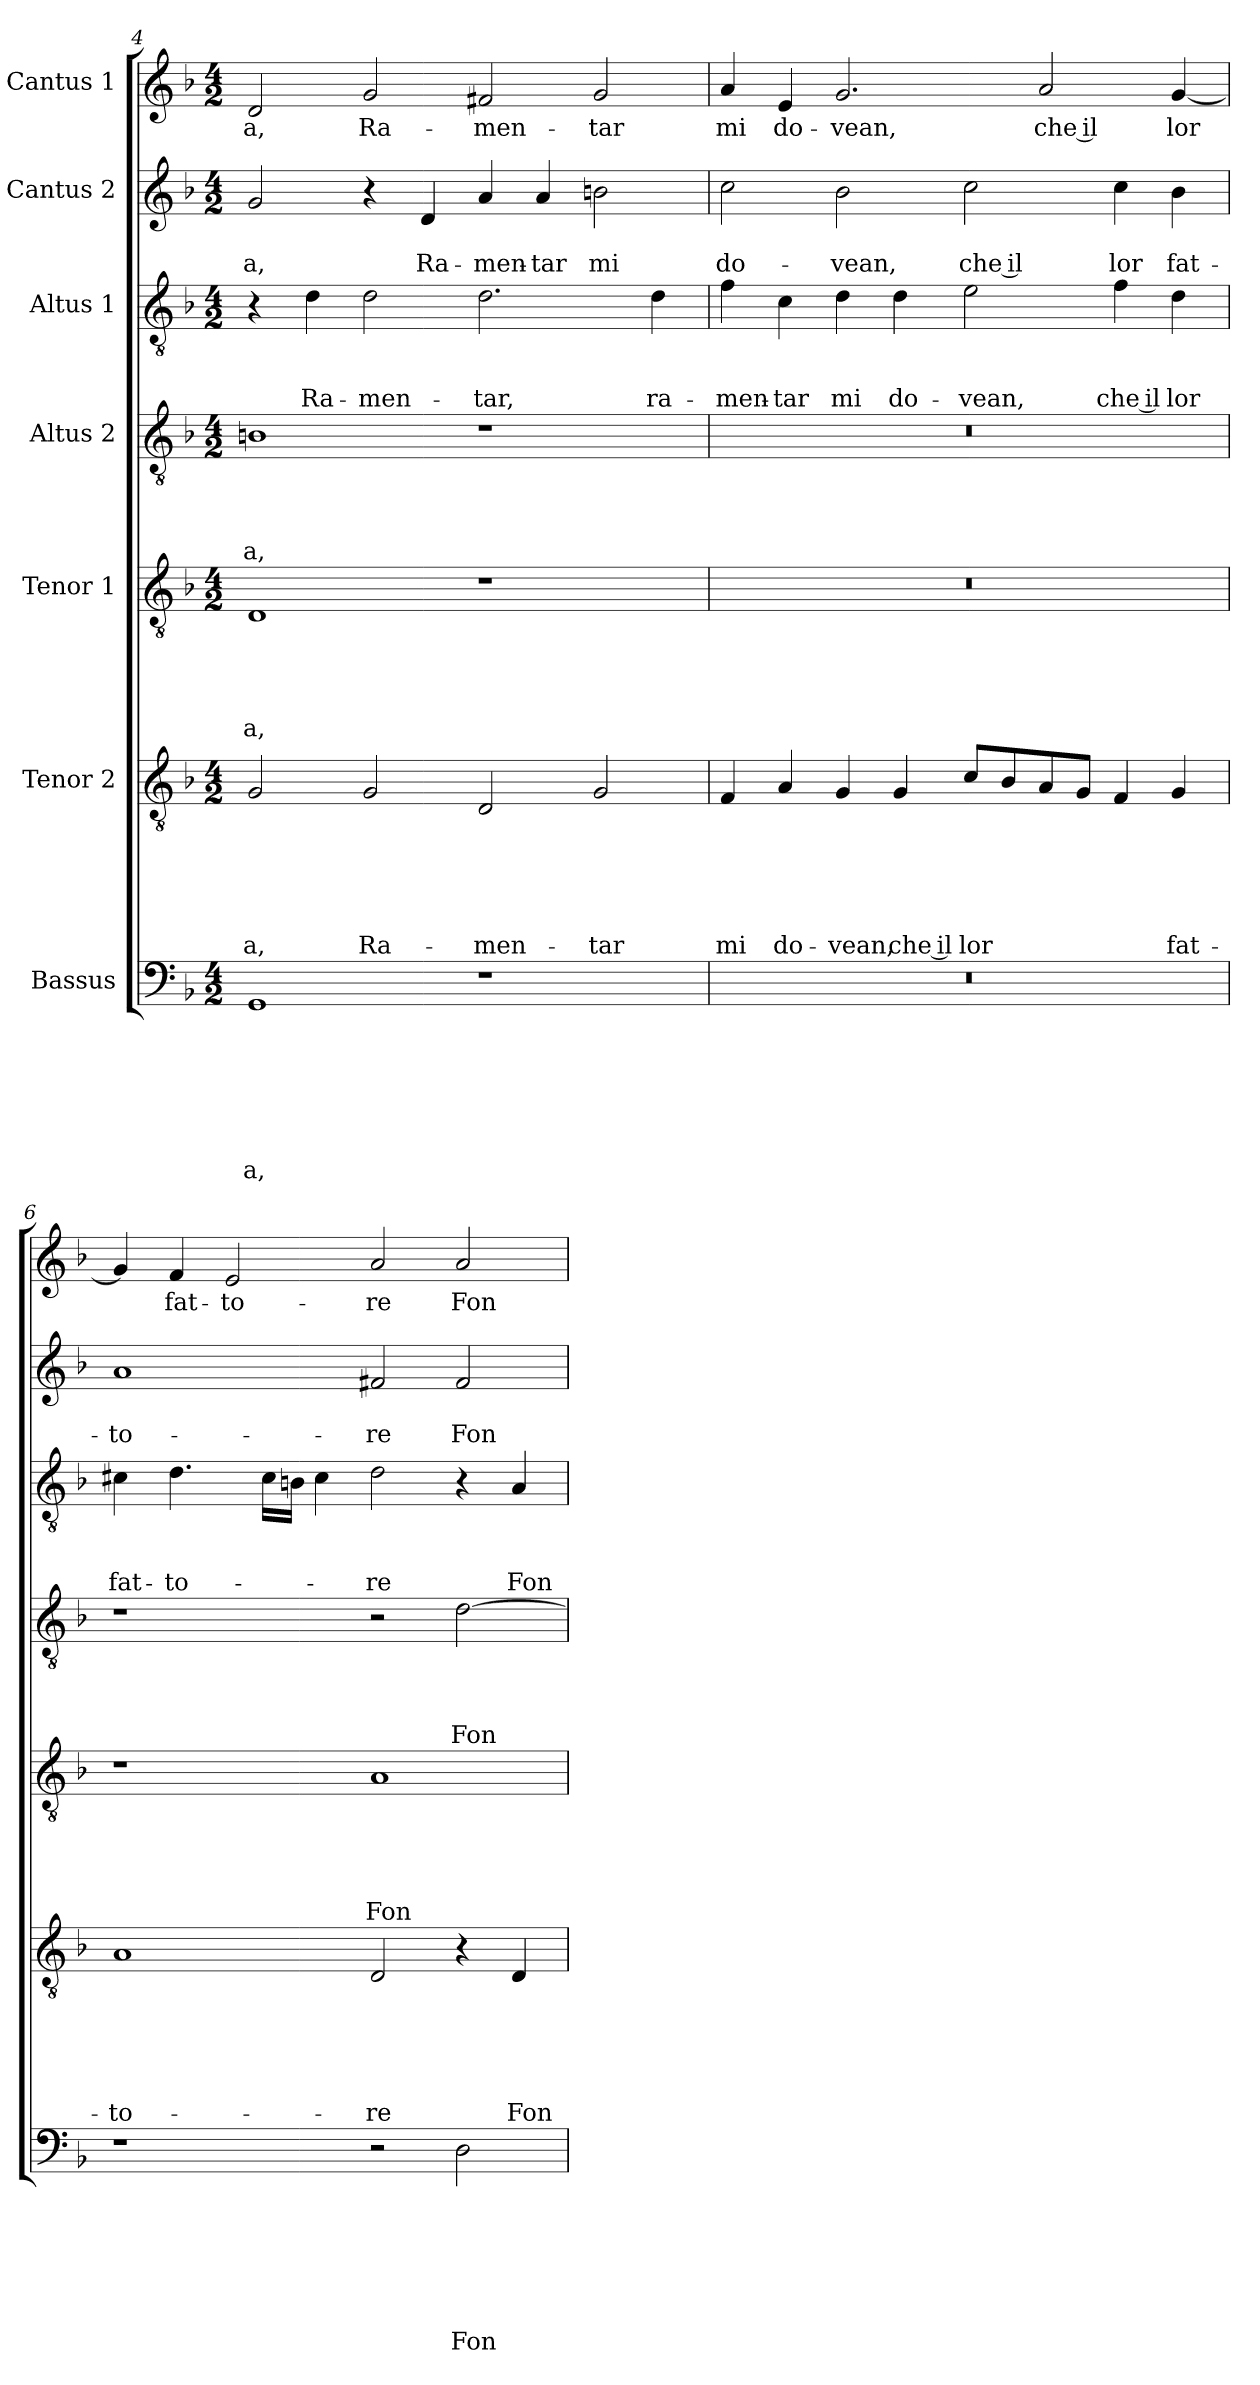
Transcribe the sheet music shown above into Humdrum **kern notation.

**kern	**text	**text	**text	**text	**text	**text	**text	**kern	**text	**text	**text	**text	**text	**text	**kern	**text	**text	**text	**text	**text	**kern	**text	**text	**text	**text	**kern	**text	**text	**text	**kern	**text	**text	**kern	**text
*part7	*part7	*part7	*part7	*part7	*part7	*part7	*part7	*part6	*part6	*part6	*part6	*part6	*part6	*part6	*part5	*part5	*part5	*part5	*part5	*part5	*part4	*part4	*part4	*part4	*part4	*part3	*part3	*part3	*part3	*part2	*part2	*part2	*part1	*part1
*staff7	*staff7	*staff7	*staff7	*staff7	*staff7	*staff7	*staff7	*staff6	*staff6	*staff6	*staff6	*staff6	*staff6	*staff6	*staff5	*staff5	*staff5	*staff5	*staff5	*staff5	*staff4	*staff4	*staff4	*staff4	*staff4	*staff3	*staff3	*staff3	*staff3	*staff2	*staff2	*staff2	*staff1	*staff1
*I"Bassus	*	*	*	*	*	*	*	*I"Tenor 2	*	*	*	*	*	*	*I"Tenor 1	*	*	*	*	*	*I"Altus 2	*	*	*	*	*I"Altus 1	*	*	*	*I"Cantus 2	*	*	*I"Cantus 1	*
!!LO:LB:g=z
*clefF4	*	*	*	*	*	*	*	*clefGv2	*	*	*	*	*	*	*clefGv2	*	*	*	*	*	*clefGv2	*	*	*	*	*clefGv2	*	*	*	*clefG2	*	*	*clefG2	*
*k[b-]	*	*	*	*	*	*	*	*k[b-]	*	*	*	*	*	*	*k[b-]	*	*	*	*	*	*k[b-]	*	*	*	*	*k[b-]	*	*	*	*k[b-]	*	*	*k[b-]	*
*d:	*	*	*	*	*	*	*	*d:	*	*	*	*	*	*	*d:	*	*	*	*	*	*d:	*	*	*	*	*d:	*	*	*	*d:	*	*	*d:	*
*M4/2	*	*	*	*	*	*	*	*M4/2	*	*	*	*	*	*	*M4/2	*	*	*	*	*	*M4/2	*	*	*	*	*M4/2	*	*	*	*M4/2	*	*	*M4/2	*
=4	=4	=4	=4	=4	=4	=4	=4	=4	=4	=4	=4	=4	=4	=4	=4	=4	=4	=4	=4	=4	=4	=4	=4	=4	=4	=4	=4	=4	=4	=4	=4	=4	=4	=4
!	!	!	!	!	!	!	!LO:LY:b	!	!	!	!	!	!	!LO:LY:b	!	!	!	!	!	!LO:LY:b	!	!	!	!	!LO:LY:b	!	!	!	!	!	!	!LO:LY:b	!	!LO:LY:b
1GG	.	.	.	.	.	.	-a,	2G/	.	.	.	.	.	-a,	1D	.	.	.	.	-a,	1Bn	.	.	.	-a,	4r	.	.	.	2g/	.	-a,	2d/	-a,
!	!	!	!	!	!	!	!	!	!	!	!	!	!	!	!	!	!	!	!	!	!	!	!	!	!	!	!	!	!LO:LY:b	!	!	!	!	!
.	.	.	.	.	.	.	.	.	.	.	.	.	.	.	.	.	.	.	.	.	.	.	.	.	.	4d\	.	.	Ra-	.	.	.	.	.
!	!	!	!	!	!	!	!	!	!	!	!	!	!	!LO:LY:b	!	!	!	!	!	!	!	!	!	!	!	!	!	!	!LO:LY:b	!	!	!	!	!LO:LY:b
.	.	.	.	.	.	.	.	2G/	.	.	.	.	.	Ra-	.	.	.	.	.	.	.	.	.	.	.	2d\	.	.	-men-	4r	.	.	2g/	Ra-
!	!	!	!	!	!	!	!	!	!	!	!	!	!	!	!	!	!	!	!	!	!	!	!	!	!	!	!	!	!	!	!	!LO:LY:b	!	!
.	.	.	.	.	.	.	.	.	.	.	.	.	.	.	.	.	.	.	.	.	.	.	.	.	.	.	.	.	.	4d/	.	Ra-	.	.
!	!	!	!	!	!	!	!	!	!	!	!	!	!	!LO:LY:b	!	!	!	!	!	!	!	!	!	!	!	!	!	!	!LO:LY:b	!	!	!LO:LY:b	!	!LO:LY:b
1r	.	.	.	.	.	.	.	2D/	.	.	.	.	.	-men-	1r	.	.	.	.	.	1r	.	.	.	.	2.d\	.	.	-tar,	4a/	.	-men-	2f#X/	-men-
!	!	!	!	!	!	!	!	!	!	!	!	!	!	!	!	!	!	!	!	!	!	!	!	!	!	!	!	!	!	!	!	!LO:LY:b	!	!
.	.	.	.	.	.	.	.	.	.	.	.	.	.	.	.	.	.	.	.	.	.	.	.	.	.	.	.	.	.	4a/	.	-tar	.	.
!	!	!	!	!	!	!	!	!	!	!	!	!	!	!LO:LY:b	!	!	!	!	!	!	!	!	!	!	!	!	!	!	!	!	!	!LO:LY:b	!	!LO:LY:b
.	.	.	.	.	.	.	.	2G/	.	.	.	.	.	-tar	.	.	.	.	.	.	.	.	.	.	.	.	.	.	.	2bn\	.	mi	2g/	-tar
!	!	!	!	!	!	!	!	!	!	!	!	!	!	!	!	!	!	!	!	!	!	!	!	!	!	!	!	!	!LO:LY:b	!	!	!	!	!
.	.	.	.	.	.	.	.	.	.	.	.	.	.	.	.	.	.	.	.	.	.	.	.	.	.	4d\	.	.	ra-	.	.	.	.	.
=5	=5	=5	=5	=5	=5	=5	=5	=5	=5	=5	=5	=5	=5	=5	=5	=5	=5	=5	=5	=5	=5	=5	=5	=5	=5	=5	=5	=5	=5	=5	=5	=5	=5	=5
!	!	!	!	!	!	!	!	!	!	!	!	!	!	!LO:LY:b	!	!	!	!	!	!	!	!	!	!	!	!	!	!	!LO:LY:b	!	!	!LO:LY:b	!	!LO:LY:b
0r	.	.	.	.	.	.	.	4F/	.	.	.	.	.	mi	0r	.	.	.	.	.	0r	.	.	.	.	4f\	.	.	-men-	2cc\	.	do-	4a/	mi
!	!	!	!	!	!	!	!	!	!	!	!	!	!	!LO:LY:b	!	!	!	!	!	!	!	!	!	!	!	!	!	!	!LO:LY:b	!	!	!	!	!LO:LY:b
.	.	.	.	.	.	.	.	4A/	.	.	.	.	.	do-	.	.	.	.	.	.	.	.	.	.	.	4c\	.	.	-tar	.	.	.	4e/	do-
!	!	!	!	!	!	!	!	!	!	!	!	!	!	!LO:LY:b	!	!	!	!	!	!	!	!	!	!	!	!	!	!	!LO:LY:b	!	!	!LO:LY:b	!	!LO:LY:b
.	.	.	.	.	.	.	.	4G/	.	.	.	.	.	-vean,	.	.	.	.	.	.	.	.	.	.	.	4d\	.	.	mi	2b-\	.	-vean,	2.g/	-vean,
!	!	!	!	!	!	!	!	!	!	!	!	!	!	!LO:LY:b	!	!	!	!	!	!	!	!	!	!	!	!	!	!	!LO:LY:b	!	!	!	!	!
.	.	.	.	.	.	.	.	4G/	.	.	.	.	.	che il	.	.	.	.	.	.	.	.	.	.	.	4d\	.	.	do-	.	.	.	.	.
!	!	!	!	!	!	!	!	!	!	!	!	!	!	!LO:LY:b	!	!	!	!	!	!	!	!	!	!	!	!	!	!	!LO:LY:b	!	!	!LO:LY:b	!	!
.	.	.	.	.	.	.	.	8c/L	.	.	.	.	.	lor	.	.	.	.	.	.	.	.	.	.	.	2e\	.	.	-vean,	2cc\	.	che il	.	.
.	.	.	.	.	.	.	.	8B-/	.	.	.	.	.	.	.	.	.	.	.	.	.	.	.	.	.	.	.	.	.	.	.	.	.	.
!	!	!	!	!	!	!	!	!	!	!	!	!	!	!	!	!	!	!	!	!	!	!	!	!	!	!	!	!	!	!	!	!	!	!LO:LY:b
.	.	.	.	.	.	.	.	8A/	.	.	.	.	.	.	.	.	.	.	.	.	.	.	.	.	.	.	.	.	.	.	.	.	2a/	che il
.	.	.	.	.	.	.	.	8G/J	.	.	.	.	.	.	.	.	.	.	.	.	.	.	.	.	.	.	.	.	.	.	.	.	.	.
!	!	!	!	!	!	!	!	!	!	!	!	!	!	!	!	!	!	!	!	!	!	!	!	!	!	!	!	!	!LO:LY:b	!	!	!LO:LY:b	!	!
.	.	.	.	.	.	.	.	4F/	.	.	.	.	.	.	.	.	.	.	.	.	.	.	.	.	.	4f\	.	.	che il	4cc\	.	lor	.	.
!	!	!	!	!	!	!	!	!	!	!	!	!	!	!LO:LY:b	!	!	!	!	!	!	!	!	!	!	!	!	!	!	!LO:LY:b	!	!	!LO:LY:b	!	!LO:LY:b
.	.	.	.	.	.	.	.	4G/	.	.	.	.	.	fat-	.	.	.	.	.	.	.	.	.	.	.	4d\	.	.	lor	4b-\	.	fat-	[4g/	lor
=6	=6	=6	=6	=6	=6	=6	=6	=6	=6	=6	=6	=6	=6	=6	=6	=6	=6	=6	=6	=6	=6	=6	=6	=6	=6	=6	=6	=6	=6	=6	=6	=6	=6	=6
!	!	!	!	!	!	!	!	!	!	!	!	!	!	!LO:LY:b	!	!	!	!	!	!	!	!	!	!	!	!	!	!	!LO:LY:b	!	!	!LO:LY:b	!	!
1r	.	.	.	.	.	.	.	1A	.	.	.	.	.	-to-	1r	.	.	.	.	.	1r	.	.	.	.	4c#X\	.	.	fat-	1a	.	-to-	4g/]	.
!	!	!	!	!	!	!	!	!	!	!	!	!	!	!	!	!	!	!	!	!	!	!	!	!	!	!	!	!	!LO:LY:b	!	!	!	!	!LO:LY:b
.	.	.	.	.	.	.	.	.	.	.	.	.	.	.	.	.	.	.	.	.	.	.	.	.	.	4.d\	.	.	-to-	.	.	.	4f/	fat-
!	!	!	!	!	!	!	!	!	!	!	!	!	!	!	!	!	!	!	!	!	!	!	!	!	!	!	!	!	!	!	!	!	!	!LO:LY:b
.	.	.	.	.	.	.	.	.	.	.	.	.	.	.	.	.	.	.	.	.	.	.	.	.	.	.	.	.	.	.	.	.	2e/	-to-
.	.	.	.	.	.	.	.	.	.	.	.	.	.	.	.	.	.	.	.	.	.	.	.	.	.	16c#\LL	.	.	.	.	.	.	.	.
.	.	.	.	.	.	.	.	.	.	.	.	.	.	.	.	.	.	.	.	.	.	.	.	.	.	16Bn\JJ	.	.	.	.	.	.	.	.
.	.	.	.	.	.	.	.	.	.	.	.	.	.	.	.	.	.	.	.	.	.	.	.	.	.	4c#\	.	.	.	.	.	.	.	.
!	!	!	!	!	!	!	!	!	!	!	!	!	!	!LO:LY:b	!	!	!	!	!	!LO:LY:b	!	!	!	!	!	!	!	!	!LO:LY:b	!	!	!LO:LY:b	!	!LO:LY:b
2r	.	.	.	.	.	.	.	2D/	.	.	.	.	.	-re	1A	.	.	.	.	Fon-	2r	.	.	.	.	2d\	.	.	-re	2f#X/	.	-re	2a/	-re
!	!	!	!	!	!	!	!LO:LY:b	!	!	!	!	!	!	!	!	!	!	!	!	!	!	!	!	!	!LO:LY:b	!	!	!	!	!	!	!LO:LY:b	!	!LO:LY:b
2D\	.	.	.	.	.	.	Fon-	4r	.	.	.	.	.	.	.	.	.	.	.	.	[2d\	.	.	.	Fon-	4r	.	.	.	2f#/	.	Fon-	2a/	Fon-
!	!	!	!	!	!	!	!	!	!	!	!	!	!	!LO:LY:b	!	!	!	!	!	!	!	!	!	!	!	!	!	!	!LO:LY:b	!	!	!	!	!
.	.	.	.	.	.	.	.	4D/	.	.	.	.	.	Fon-	.	.	.	.	.	.	.	.	.	.	.	4A/	.	.	Fon-	.	.	.	.	.
=	=	=	=	=	=	=	=	=	=	=	=	=	=	=	=	=	=	=	=	=	=	=	=	=	=	=	=	=	=	=	=	=	=	=
*-	*-	*-	*-	*-	*-	*-	*-	*-	*-	*-	*-	*-	*-	*-	*-	*-	*-	*-	*-	*-	*-	*-	*-	*-	*-	*-	*-	*-	*-	*-	*-	*-	*-	*-
